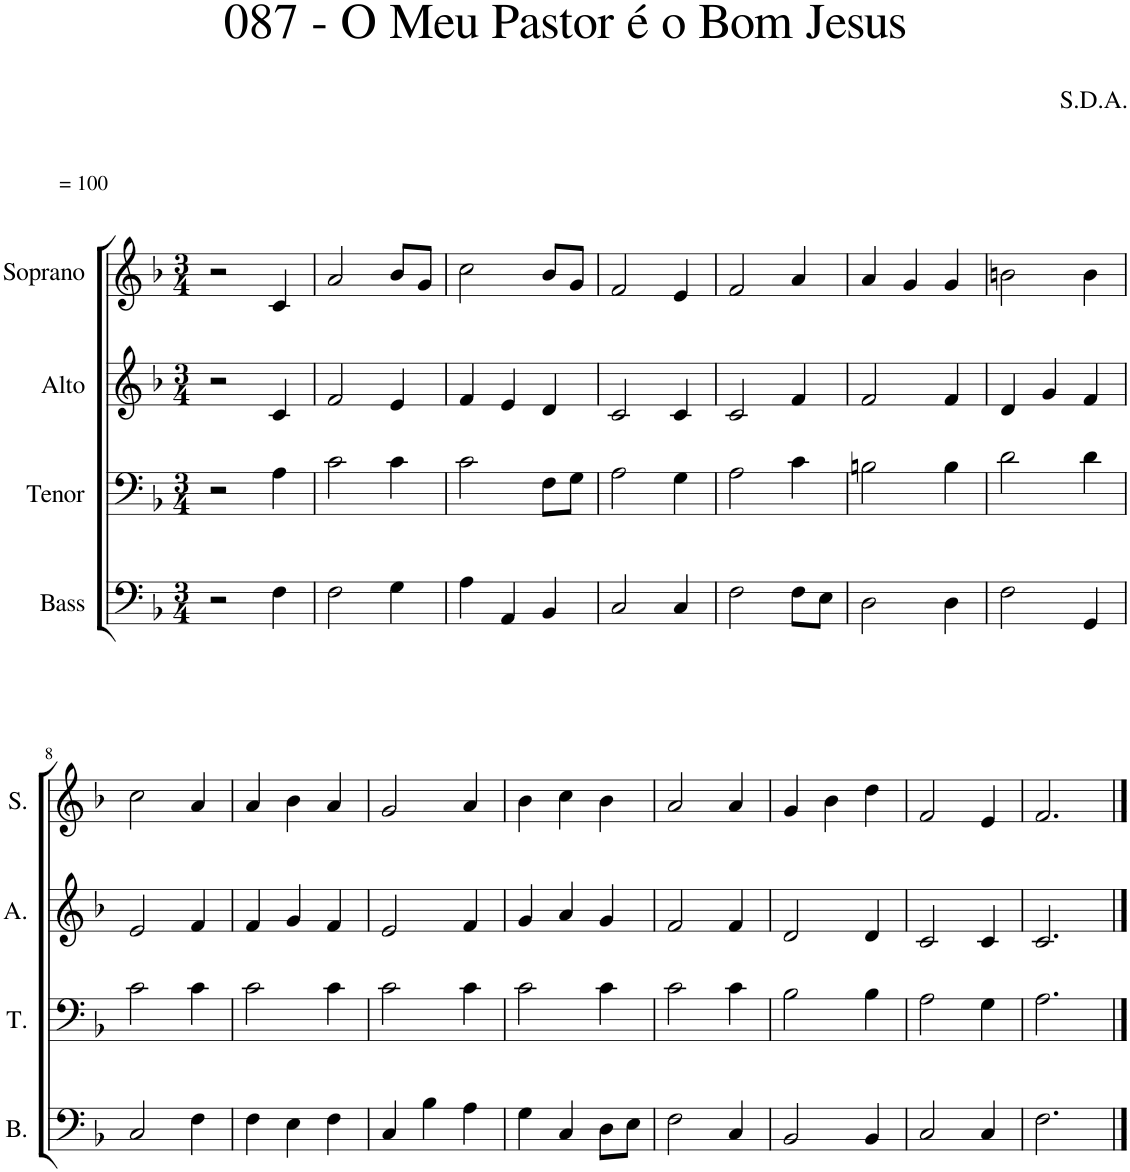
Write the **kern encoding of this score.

**kern	**kern	**kern	**kern
*part4	*part3	*part2	*part1
*staff4	*staff3	*staff2	*staff1
*I"Bass	*I"Tenor	*I"Alto	*I"Soprano
*I'B.	*I'T.	*I'A.	*I'S.
*clefF4	*clefF4	*clefG2	*clefG2
*k[b-]	*k[b-]	*k[b-]	*k[b-]
*M3/4	*M3/4	*M3/4	*M3/4
=1	=1	=1	=1
!	!	!	!LO:TX:a:t== 100
2r	2r	2r	2r
4F\	4A\	4c/	4c/
=2	=2	=2	=2
2F\	2c\	2f/	2a/
4G\	4c\	4e/	8b-/L
.	.	.	8g/J
=3	=3	=3	=3
4A\	2c\	4f/	2cc\
4AA/	.	4e/	.
4BB-/	8F\L	4d/	8b-/L
.	8G\J	.	8g/J
=4	=4	=4	=4
2C/	2A\	2c/	2f/
4C/	4G\	4c/	4e/
=5	=5	=5	=5
2F\	2A\	2c/	2f/
8F\L	4c\	4f/	4a/
8E\J	.	.	.
=6	=6	=6	=6
2D\	2Bn\	2f/	4a/
.	.	.	4g/
4D\	4B\	4f/	4g/
=7	=7	=7	=7
2F\	2d\	4d/	2bn\
.	.	4g/	.
4GG/	4d\	4f/	4b\
!!LO:LB:g=z
=8	=8	=8	=8
2C/	2c\	2e/	2cc\
4F\	4c\	4f/	4a/
=9	=9	=9	=9
4F\	2c\	4f/	4a/
4E\	.	4g/	4b-\
4F\	4c\	4f/	4a/
=10	=10	=10	=10
4C/	2c\	2e/	2g/
4B-\	.	.	.
4A\	4c\	4f/	4a/
=11	=11	=11	=11
4G\	2c\	4g/	4b-\
4C/	.	4a/	4cc\
8D\L	4c\	4g/	4b-\
8E\J	.	.	.
=12	=12	=12	=12
2F\	2c\	2f/	2a/
4C/	4c\	4f/	4a/
=13	=13	=13	=13
2BB-/	2B-\	2d/	4g/
.	.	.	4b-\
4BB-/	4B-\	4d/	4dd\
=14	=14	=14	=14
2C/	2A\	2c/	2f/
4C/	4G\	4c/	4e/
=15	=15	=15	=15
2.F\	2.A\	2.c/	2.f/
==	==	==	==
*-	*-	*-	*-
